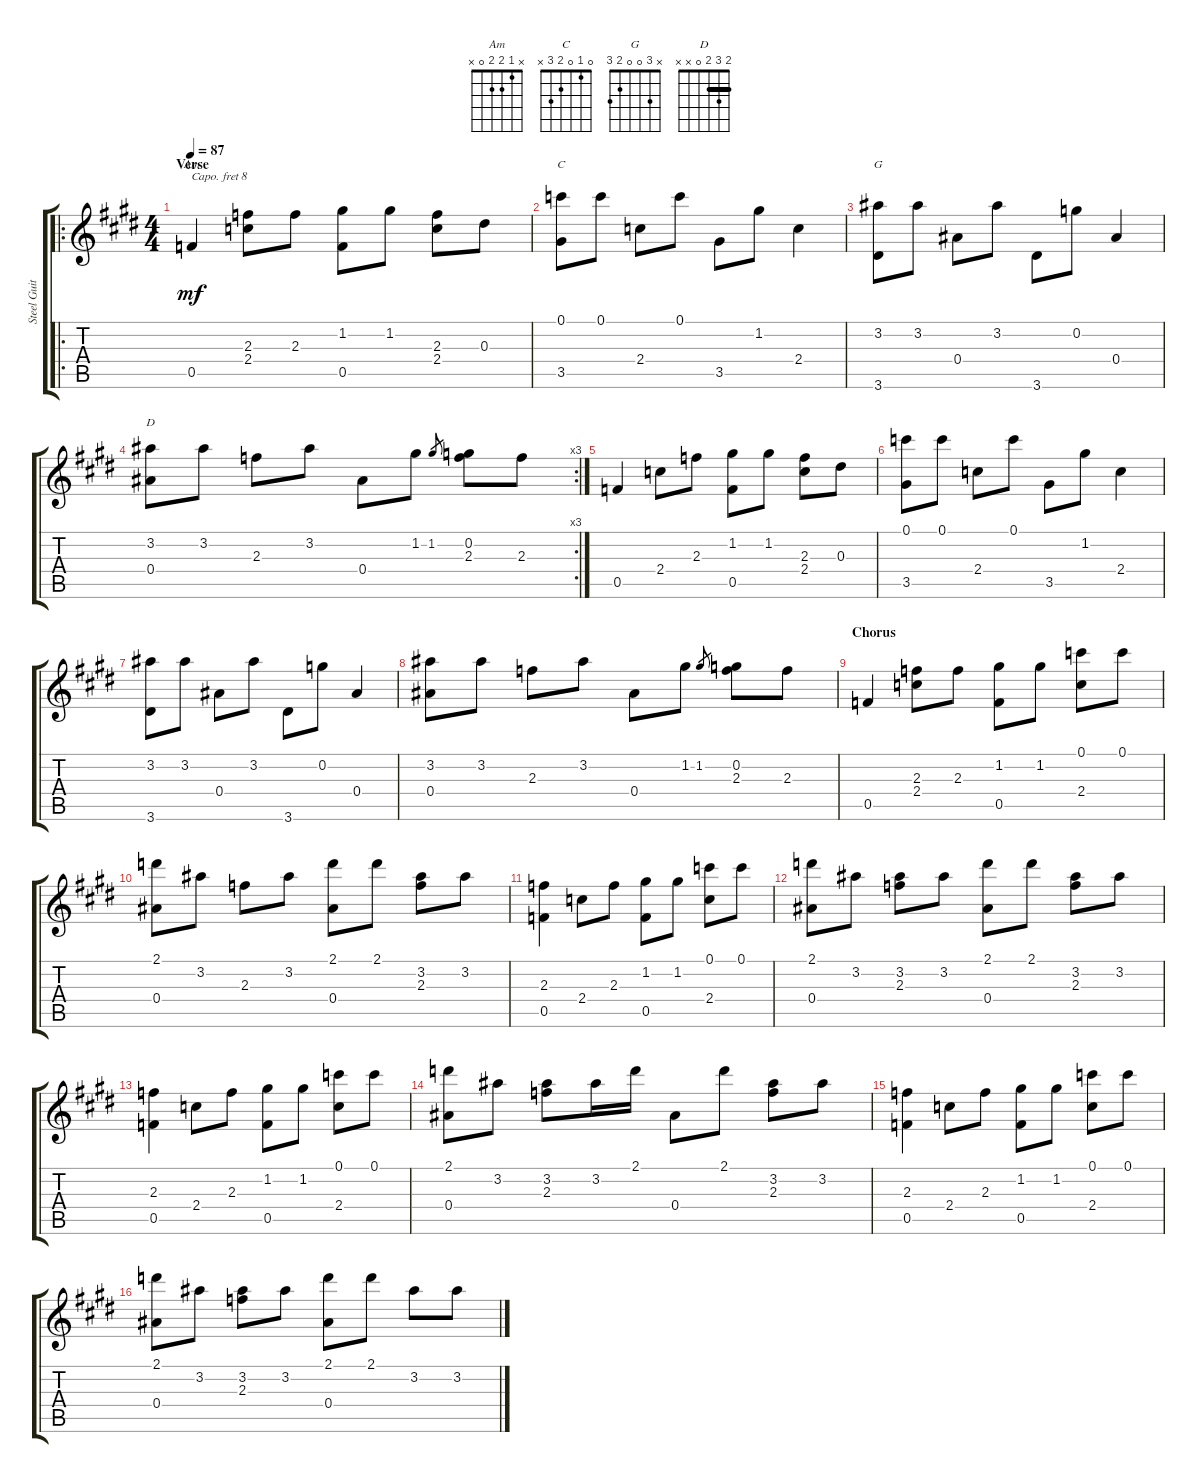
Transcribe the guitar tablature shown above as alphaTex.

\track ("Steel Guitar" "Steel Guit") {instrument acousticguitarsteel}
\staff {score tabs}
\capo 8
\tuning (E4 B3 G3 D3 A2 E2) {hide}
\chord ("Am" x 1 2 2 0 x)
\chord ("C" 0 1 0 2 3 x)
\chord ("G" x 3 0 0 2 3)
\chord ("D" 2 3 2 0 x x) {barre 2}
\ro
\ts (4 4)
\section ("" "Verse")
\tempo 87
\clef g2
\ks e
0.5.4{ch "Am" dy mf} (2.3 2.4).8 2.3.8 (1.2 0.5).8 1.2.8 (2.3 2.4).8 0.3.8 |
(0.1 3.5).8{ch "C"} 0.1.8 2.4.8 0.1.8 3.5.8 1.2.8 2.4.4 |
(3.2 3.6).8{ch "G"} 3.2.8 0.4.8 3.2.8 3.6.8 0.2.8 0.4.4 |
\rc 3
(3.2 0.4).8{ch "D"} 3.2.8 2.3.8 3.2.8 0.4.8 1.2.8 1.2.8{gr} (0.2 2.3).8 2.3.8 |
0.5.4 2.4.8 2.3.8 (1.2 0.5).8 1.2.8 (2.3 2.4).8 0.3.8 |
(0.1 3.5).8 0.1.8 2.4.8 0.1.8 3.5.8 1.2.8 2.4.4 |
(3.2 3.6).8 3.2.8 0.4.8 3.2.8 3.6.8 0.2.8 0.4.4 |
(3.2 0.4).8 3.2.8 2.3.8 3.2.8 0.4.8 1.2.8 1.2.8{gr} (0.2 2.3).8 2.3.8 |
\section ("" "Chorus")
0.5.4 (2.3 2.4).8 2.3.8 (1.2 0.5).8 1.2.8 (0.1 2.4).8 0.1.8 |
(2.1 0.4).8 3.2.8 2.3.8 3.2.8 (2.1 0.4).8 2.1.8 (3.2 2.3).8 3.2.8 |
(2.3 0.5).4 2.4.8 2.3.8 (1.2 0.5).8 1.2.8 (0.1 2.4).8 0.1.8 |
(2.1 0.4).8 3.2.8 (3.2 2.3).8 3.2.8 (2.1 0.4).8 2.1.8 (3.2 2.3).8 3.2.8 |
(2.3 0.5).4 2.4.8 2.3.8 (1.2 0.5).8 1.2.8 (0.1 2.4).8 0.1.8 |
(2.1 0.4).8 3.2.8 (3.2 2.3).8 3.2.16 2.1.16 0.4.8 2.1.8 (3.2 2.3).8 3.2.8 |
(2.3 0.5).4 2.4.8 2.3.8 (1.2 0.5).8 1.2.8 (0.1 2.4).8 0.1.8 |
(2.1 0.4).8 3.2.8 (3.2 2.3).8 3.2.8 (2.1 0.4).8 2.1.8 3.2.8 3.2.8
